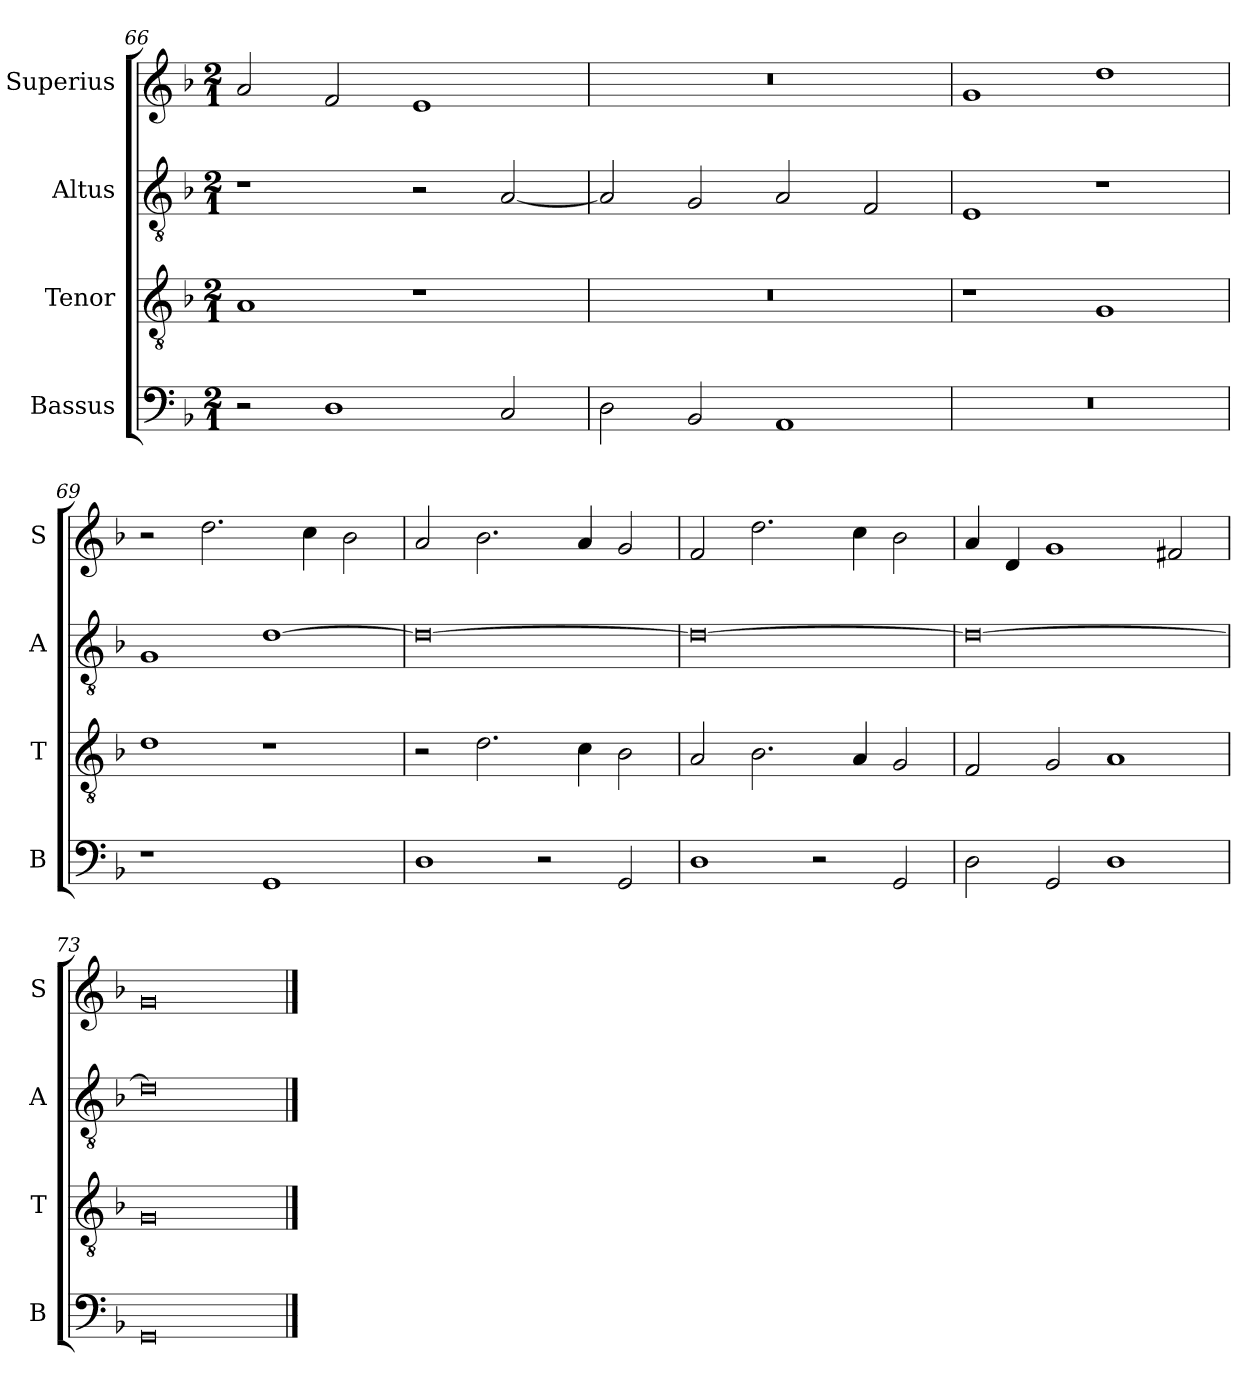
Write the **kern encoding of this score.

**kern	**kern	**kern	**kern
*part4	*part3	*part2	*part1
*staff4	*staff3	*staff2	*staff1
*I"Bassus	*I"Tenor	*I"Altus	*I"Superius
*I'B	*I'T	*I'A	*I'S
*clefF4	*clefGv2	*clefGv2	*clefG2
*k[b-]	*k[b-]	*k[b-]	*k[b-]
*M2/1	*M2/1	*M2/1	*M2/1
=66	=66	=66	=66
2r	1A	1r	2a/
1D	.	.	2f/
.	1r	2r	1e
2C/	.	[2A/	.
=67	=67	=67	=67
2D\	0r	2A/]	0r
2BB-/	.	2G/	.
1AA	.	2A/	.
.	.	2F/	.
=68	=68	=68	=68
0r	1r	1E	1g
.	1G	1r	1dd
=69	=69	=69	=69
1r	1d	1G	2r
.	.	.	2.dd\
1GG	1r	[1d	.
.	.	.	4cc\
.	.	.	2b-\
=70	=70	=70	=70
1D	2r	0d_	2a/
.	2.d\	.	2.b-\
2r	.	.	.
.	4c\	.	4a/
2GG/	2B-\	.	2g/
=71	=71	=71	=71
1D	2A/	0d_	2f/
.	2.B-\	.	2.dd\
2r	.	.	.
.	4A/	.	4cc\
2GG/	2G/	.	2b-\
=72	=72	=72	=72
2D\	2F/	0d_	4a/
.	.	.	4d/
2GG/	2G/	.	1g
1D	1A	.	.
.	.	.	2f#X/
=73	=73	=73	=73
0GG	0G	0d]	0g
==	==	==	==
*-	*-	*-	*-
